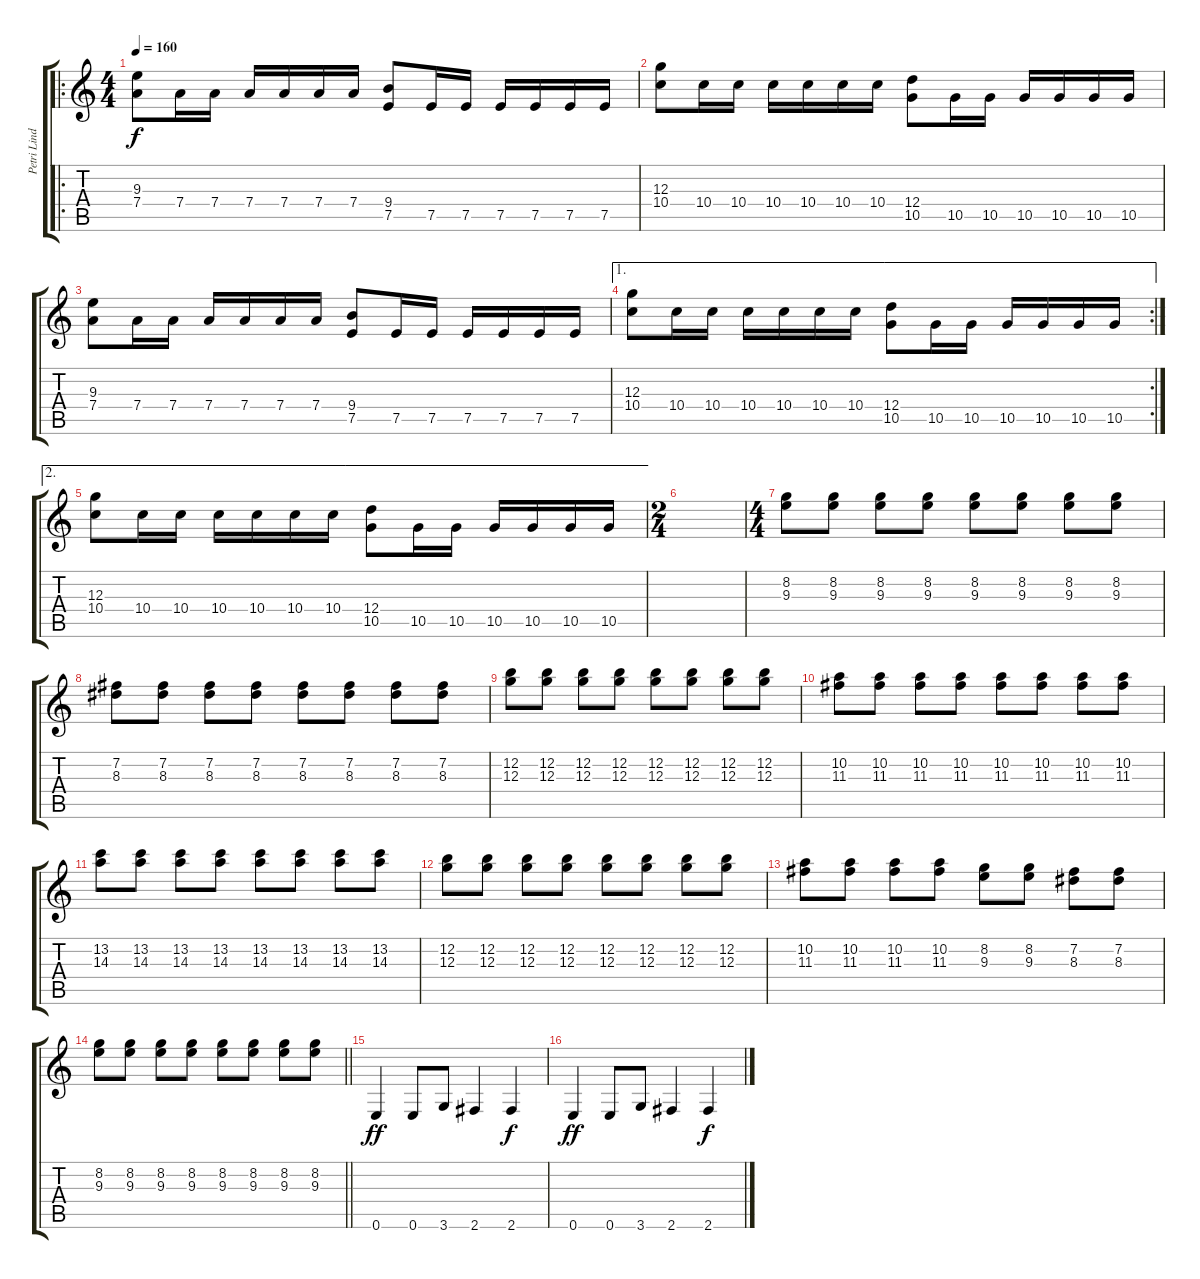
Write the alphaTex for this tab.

\track ("Petri Lindroos" "Petri Lind") {instrument distortionguitar}
\staff {score tabs}
\tuning (E4 B3 G3 D3 A2 E2) {hide}
\ro
\ts (4 4)
\tempo 160
\clef g2
\ks c
(9.3 7.4).8{dy f} 7.4.16 7.4.16 7.4.16 7.4.16 7.4.16 7.4.16 (9.4 7.5).8 7.5.16 7.5.16 7.5.16 7.5.16 7.5.16 7.5.16 |
(12.3 10.4).8 10.4.16 10.4.16 10.4.16 10.4.16 10.4.16 10.4.16 (12.4 10.5).8 10.5.16 10.5.16 10.5.16 10.5.16 10.5.16 10.5.16 |
(9.3 7.4).8 7.4.16 7.4.16 7.4.16 7.4.16 7.4.16 7.4.16 (9.4 7.5).8 7.5.16 7.5.16 7.5.16 7.5.16 7.5.16 7.5.16 |
\ae 1
\rc 2
(12.3 10.4).8 10.4.16 10.4.16 10.4.16 10.4.16 10.4.16 10.4.16 (12.4 10.5).8 10.5.16 10.5.16 10.5.16 10.5.16 10.5.16 10.5.16 |
\ae 2
(12.3 10.4).8 10.4.16 10.4.16 10.4.16 10.4.16 10.4.16 10.4.16 (12.4 10.5).8 10.5.16 10.5.16 10.5.16 10.5.16 10.5.16 10.5.16 |
\ts (2 4)
|
\ts (4 4)
(8.2 9.3).8 (8.2 9.3).8 (8.2 9.3).8 (8.2 9.3).8 (8.2 9.3).8 (8.2 9.3).8 (8.2 9.3).8 (8.2 9.3).8 |
(7.2 8.3).8 (7.2 8.3).8 (7.2 8.3).8 (7.2 8.3).8 (7.2 8.3).8 (7.2 8.3).8 (7.2 8.3).8 (7.2 8.3).8 |
(12.2 12.3).8 (12.2 12.3).8 (12.2 12.3).8 (12.2 12.3).8 (12.2 12.3).8 (12.2 12.3).8 (12.2 12.3).8 (12.2 12.3).8 |
(10.2 11.3).8 (10.2 11.3).8 (10.2 11.3).8 (10.2 11.3).8 (10.2 11.3).8 (10.2 11.3).8 (10.2 11.3).8 (10.2 11.3).8 |
(13.2 14.3).8 (13.2 14.3).8 (13.2 14.3).8 (13.2 14.3).8 (13.2 14.3).8 (13.2 14.3).8 (13.2 14.3).8 (13.2 14.3).8 |
(12.2 12.3).8 (12.2 12.3).8 (12.2 12.3).8 (12.2 12.3).8 (12.2 12.3).8 (12.2 12.3).8 (12.2 12.3).8 (12.2 12.3).8 |
(10.2 11.3).8 (10.2 11.3).8 (10.2 11.3).8 (10.2 11.3).8 (8.2 9.3).8 (8.2 9.3).8 (7.2 8.3).8 (7.2 8.3).8 |
\barLineRight lightlight
(8.2 9.3).8 (8.2 9.3).8 (8.2 9.3).8 (8.2 9.3).8 (8.2 9.3).8 (8.2 9.3).8 (8.2 9.3).8 (8.2 9.3).8 |
0.6.4{dy ff} 0.6.8 3.6.8 2.6.4 2.6.4{dy f} |
0.6.4{dy ff} 0.6.8 3.6.8 2.6.4 2.6.4{dy f}
